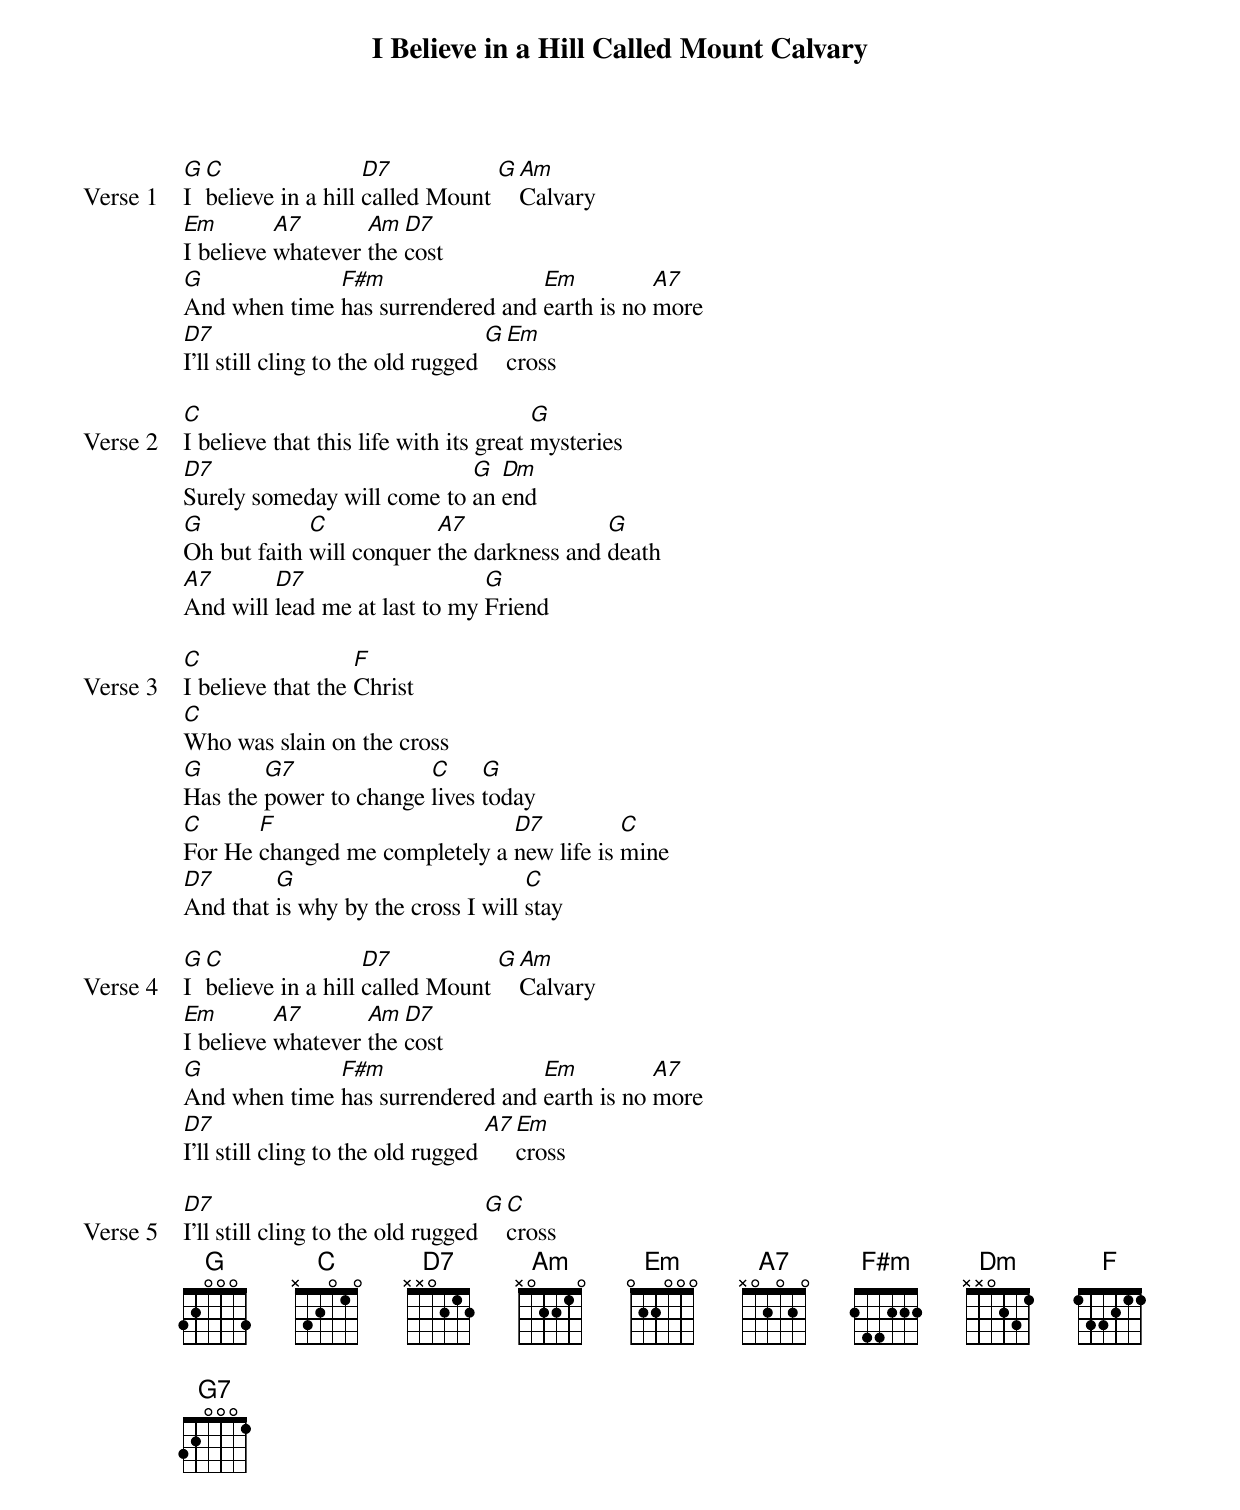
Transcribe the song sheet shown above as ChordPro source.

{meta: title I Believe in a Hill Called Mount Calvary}
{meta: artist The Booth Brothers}
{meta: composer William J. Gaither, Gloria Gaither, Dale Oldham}
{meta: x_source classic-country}
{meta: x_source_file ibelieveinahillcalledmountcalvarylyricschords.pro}
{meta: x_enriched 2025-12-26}

{start_of_verse: Verse 1}
[G]I [C]believe in a hill [D7]called Mount [G][Am]Calvary
[Em]I believe [A7]whatever [Am]the [D7]cost
[G]And when time [F#m]has surrendered and [Em]earth is no [A7]more
[D7]I'll still cling to the old rugged [G][Em]cross
{end_of_verse}

{start_of_verse: Verse 2}
[C]I believe that this life with its great [G]mysteries
[D7]Surely someday will come to [G]an [Dm]end
[G]Oh but faith [C]will conquer [A7]the darkness and [G]death
[A7]And will [D7]lead me at last to my [G]Friend
{end_of_verse}

{start_of_verse: Verse 3}
[C]I believe that the [F]Christ
[C]Who was slain on the cross
[G]Has the [G7]power to change [C]lives [G]today
[C]For He [F]changed me completely a [D7]new life is [C]mine
[D7]And that [G]is why by the cross I will [C]stay
{end_of_verse}

{start_of_verse: Verse 4}
[G]I [C]believe in a hill [D7]called Mount [G][Am]Calvary
[Em]I believe [A7]whatever [Am]the [D7]cost
[G]And when time [F#m]has surrendered and [Em]earth is no [A7]more
[D7]I'll still cling to the old rugged [A7][Em]cross
{end_of_verse}

{start_of_verse: Verse 5}
[D7]I'll still cling to the old rugged [G][C]cross
{end_of_verse}
